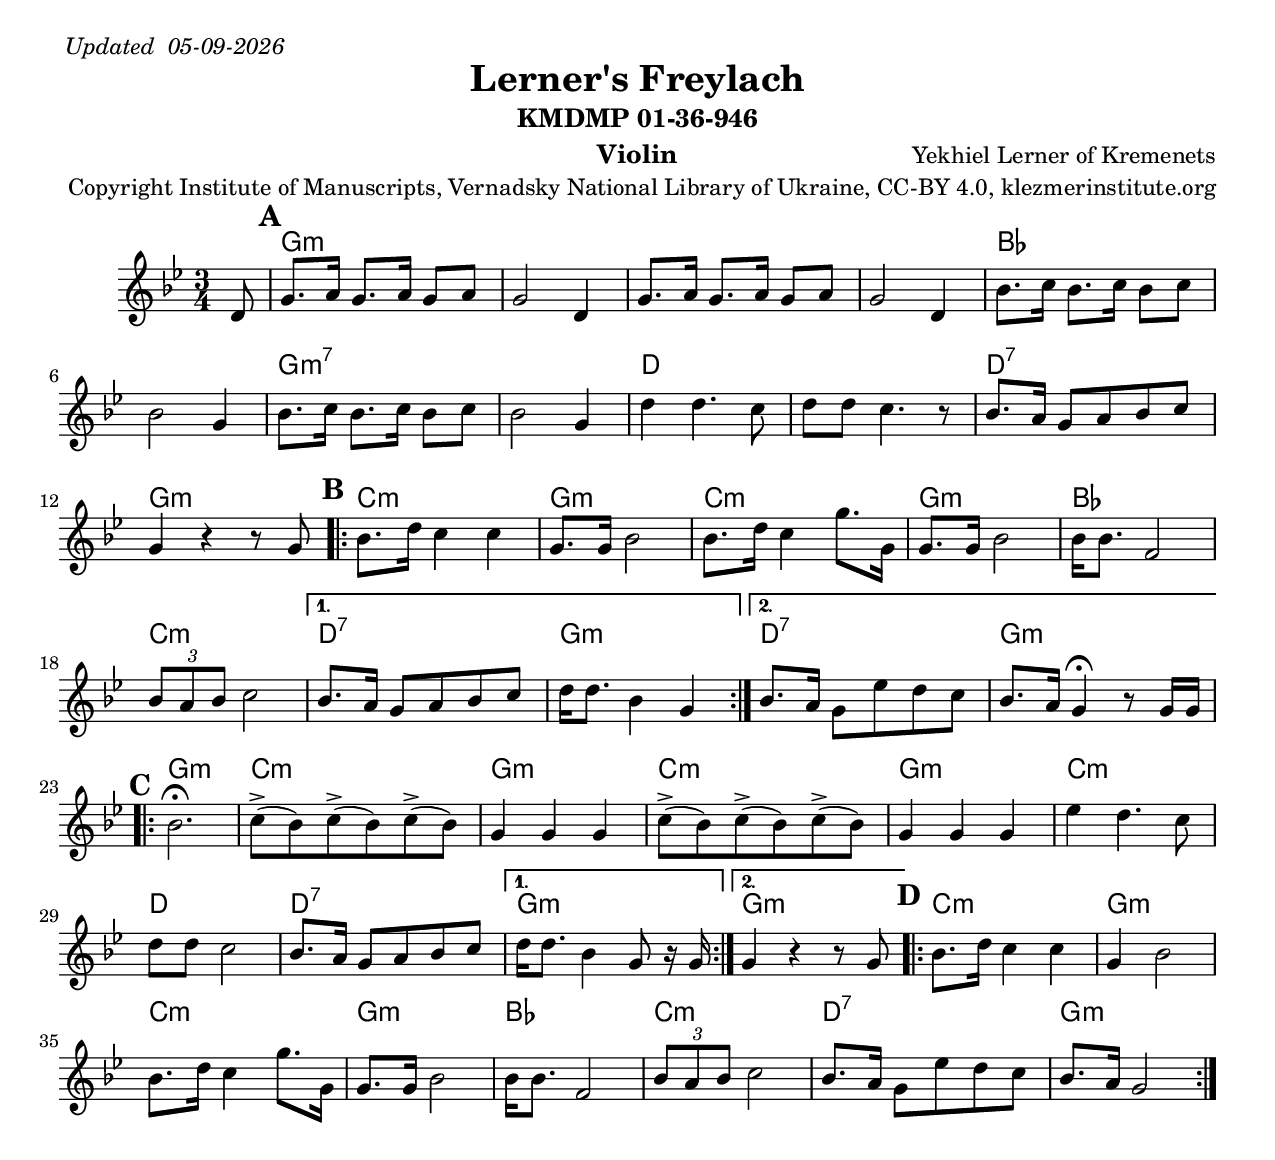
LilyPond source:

\version "2.18.0"
\include "english.ly"
%\pointAndClickOff
\paper{
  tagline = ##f
  print-all-headers = ##t
  #(set-paper-size "letter")
}

date = #(strftime "%d-%m-%Y" (localtime (current-time)))
\markup{ \italic{ " Updated " \date } }

%\markup{ Source filename: KMDMP 01-36-946 - Lerners Frailach C leadsheet - Eric Rangell.ly }

global = {
  \clef treble
  \key g \minor
  \time 3/4
  \set Score.markFormatter = #format-mark-box-alphabet
}


%################################# Music Blocks ########################

sopmusicA = { 
\mark \default
g'8. a'16 g'8. a'16 g'8 a'8 
g'2 d'4
g'8. a'16 g'8. a'16 g'8 a' 
g'2 d'4 
bf'8. c''16 bf'8. c''16 bf'8 c''8 
bf'2 g'4
bf'8. c''16 bf'8. c''16 bf'8 c''8 
bf'2 g'4
d''4 d''4. c''8
d''8 d''8 c''4. r8
bf'8. a'16 g'8 a' bf' c''
g'4 r4 r8 g'8 
}

sopmusicB = {

\mark \default
bf'8. d''16 c''4 c''4
g'8. g'16 bf'2
bf'8. d''16 c''4 g''8. g'16
g'8. g'16 bf'2
bf'16 bf'8. f'2 
\times 2/3 {bf'8 a'8 bf'8} c''2
}

sopmusicBA = {
bf'8. a'16 g'8 a' bf' c'' 
d''16 d''8. bf'4 g'
}

sopmusicBB = { 
bf'8. a'16 g'8 ef'' d'' c'' 
bf'8. a'16 g'4 \fermata r8 g'16 g'16 
}

sopmusicC = {

\mark \default
bf'2. \fermata
c''8-> (bf'8) c''-> (bf') c''-> (bf')
g'4 g' g' 
c''8-> (bf'8) c''-> (bf') c''-> (bf')
g'4 g' g' 
ef''4 d''4. c''8 
d''8 d'' c''2 
bf'8. a'16 g'8 a' bf' c'' 
}

sopmusicCA = {
d''16 d''8. bf'4 g'8 r16 g'16
}

sopmusicCB = {
g'4 r4 r8 g'8
}

sopmusicD = {

\mark \default
bf'8. d''16 c''4 c''4 
g'4 bf'2 
bf'8. d''16 c''4 g''8. g'16 
g'8. g'16 bf'2 
bf'16 bf'8. f'2 
\times 2/3 {bf'8 a' bf'} c''2 
bf'8. a'16 g'8 ef'' d'' c'' 
bf'8. a'16 g'2
}


%#################################### Melody ########################
melody = \transpose c c {
  \global
  \partial 8 d'8    %lead in notes
\sopmusicA 
\repeat volta 2 \sopmusicB \alternative {\sopmusicBA \sopmusicBB}
\repeat volta 2 \sopmusicC \alternative {\sopmusicCA \sopmusicCB}
\repeat volta 2 { \sopmusicD }

}
%################################# Lyrics #####################





%################################# Chords #######################

harmonies = \transpose c c \chordmode { 
g2.:m s2. s2. s2. bf2. s2. 
g2.:m7 s2. d2. s2. d2.:7 g2.:m
c2.:m g2.:m c2.:m g2.:m bf2. c2.:m
d2.:7 g2.:m d2.:7 g2.:m g2.:m c2.:m g2.:m
c2.:m g2.:m c2.:m d2. d2.:7 g2.:m g2.:m
c2.:m g2.:m c2.:m g2.:m bf2. c2.:m d2.:7 g2.:m
}

\score {
  <<
    \new ChordNames {
      \set chordChanges = ##f
      #(set-paper-size "letter")
      #(set-paper-size "letter")
	  s8
      \harmonies
    }
    \new Staff
    \melody
  >>


\header {
    title="Lerner's Freylach"
    subtitle="KMDMP 01-36-946"
    instrument="Violin"
    composer="Yekhiel Lerner of Kremenets"
	opus="Copyright Institute of Manuscripts, Vernadsky National Library of Ukraine, CC-BY 4.0, klezmerinstitute.org"
}

  \midi{\tempo 4 = 120}
  \layout{indent = 1.0\cm}
}
